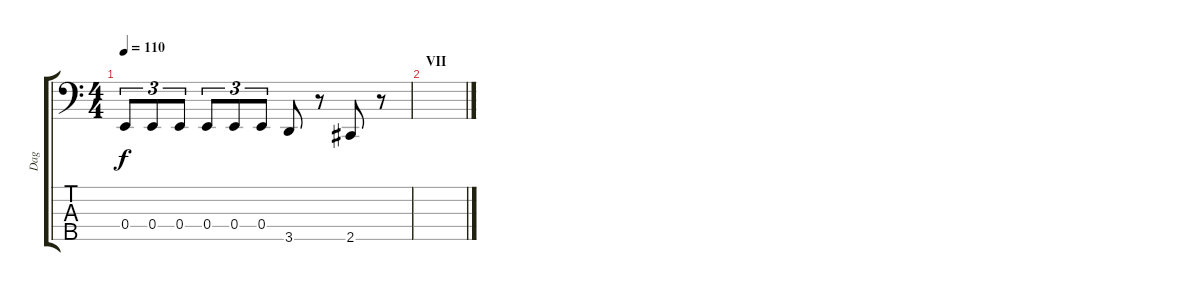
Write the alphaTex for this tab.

\track ("Dag" "Dag") {instrument electricbasspick}
\staff {score tabs}
\tuning (G2 D2 A1 E1 B0) {hide}
\ts (4 4)
\tempo 110
\clef f4
\ks c
0.4.8{tu (3 2) dy f} 0.4.8{tu (3 2)} 0.4.8{tu (3 2)} 0.4.8{tu (3 2)} 0.4.8{tu (3 2)} 0.4.8{tu (3 2)} 3.5.8 r.8 2.5.8 r.8 |
\section ("" "VII")
